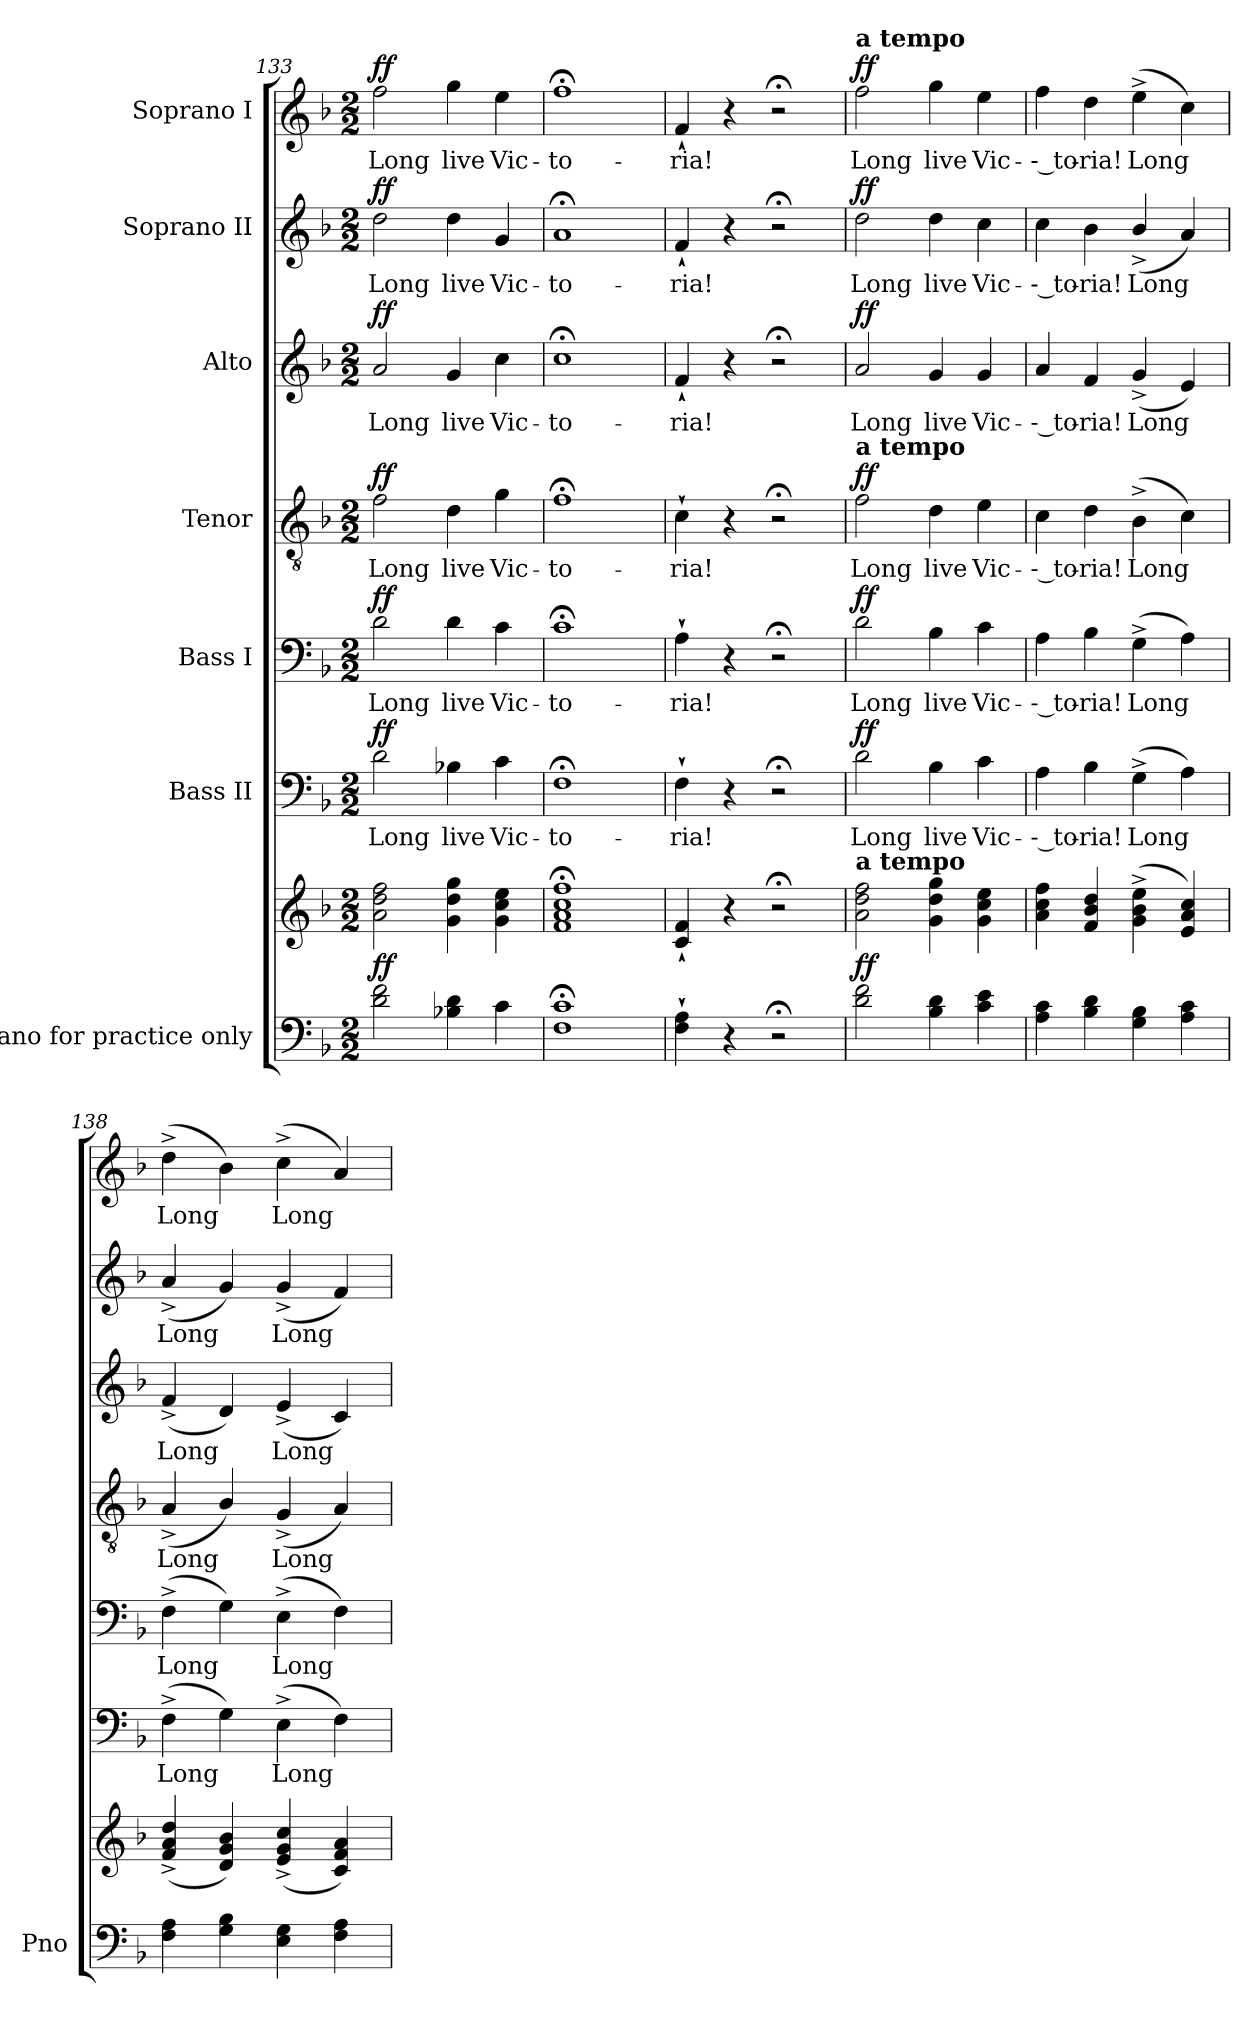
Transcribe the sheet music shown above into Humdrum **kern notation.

**kern	**kern	**dynam	**kern	**text	**dynam	**kern	**text	**dynam	**kern	**text	**dynam	**kern	**text	**dynam	**kern	**text	**dynam	**kern	**text	**dynam
*part7	*part7	*part7	*part6	*part6	*part6	*part5	*part5	*part5	*part4	*part4	*part4	*part3	*part3	*part3	*part2	*part2	*part2	*part1	*part1	*part1
*staff8	*staff7	*staff7/8	*staff6	*staff6	*staff6	*staff5	*staff5	*staff5	*staff4	*staff4	*staff4	*staff3	*staff3	*staff3	*staff2	*staff2	*staff2	*staff1	*staff1	*staff1
*I"Piano for practice only	*	*	*I"Bass II	*	*	*I"Bass I	*	*	*I"Tenor	*	*	*I"Alto	*	*	*I"Soprano II	*	*	*I"Soprano I	*	*
*I'Pno	*	*	*	*	*	*	*	*	*	*	*	*	*	*	*	*	*	*	*	*
*clefF4	*clefG2	*	*clefF4	*	*	*clefF4	*	*	*clefGv2	*	*	*clefG2	*	*	*clefG2	*	*	*clefG2	*	*
*k[b-]	*k[b-]	*	*k[b-]	*	*	*k[b-]	*	*	*k[b-]	*	*	*k[b-]	*	*	*k[b-]	*	*	*k[b-]	*	*
*M2/2	*M2/2	*	*M2/2	*	*	*M2/2	*	*	*M2/2	*	*	*M2/2	*	*	*M2/2	*	*	*M2/2	*	*
=133	=133	=133	=133	=133	=133	=133	=133	=133	=133	=133	=133	=133	=133	=133	=133	=133	=133	=133	=133	=133
!	!	!LO:DY:b	!	!	!LO:DY:a	!	!	!LO:DY:a	!	!	!LO:DY:a	!	!	!LO:DY:a	!	!	!LO:DY:a	!	!	!LO:DY:a
2d\ 2f\	2a\ 2dd\ 2ff\	ff	2d\	Long	ff	2d\	Long	ff	2f\	Long	ff	2a/	Long	ff	2dd\	Long	ff	2ff\	Long	ff
4B-X\ 4d\	4g\ 4dd\ 4gg\	.	4B-X\	live	.	4d\	live	.	4d\	live	.	4g/	live	.	4dd\	live	.	4gg\	live	.
4c\	4g\ 4cc\ 4ee\	.	4c\	Vic-	.	4c\	Vic-	.	4g\	Vic-	.	4cc\	Vic-	.	4g/	Vic-	.	4ee\	Vic-	.
=134	=134	=134	=134	=134	=134	=134	=134	=134	=134	=134	=134	=134	=134	=134	=134	=134	=134	=134	=134	=134
1F;< 1c;<	1f;< 1a;< 1cc;< 1ff;<	.	1F;<	-to-	.	1c;<	-to-	.	1f;<	-to-	.	1cc;<	-to-	.	1a;<	-to-	.	1ff;<	-to-	.
=135	=135	=135	=135	=135	=135	=135	=135	=135	=135	=135	=135	=135	=135	=135	=135	=135	=135	=135	=135	=135
4F\` 4A\`	4c/` 4f/`	.	4F`\	-ria!	.	4A`\	-ria!	.	4c`\	-ria!	.	4f`/	-ria!	.	4f`/	-ria!	.	4f`/	-ria!	.
4r	4r	.	4r	.	.	4r	.	.	4r	.	.	4r	.	.	4r	.	.	4r	.	.
2r;<	2r;<	.	2r;<	.	.	2r;<	.	.	2r;<	.	.	2r;<	.	.	2r;<	.	.	2r;<	.	.
=136	=136	=136	=136	=136	=136	=136	=136	=136	=136	=136	=136	=136	=136	=136	=136	=136	=136	=136	=136	=136
!	!	!	!	!	!	!	!	!	!	!	!	!	!	!	!	!	!	!LO:TX:a:B:t=a tempo	!	!
!	!	!	!	!	!	!	!	!	!LO:TX:a:B:t=a tempo	!	!	!	!	!	!	!	!	!	!	!
!	!LO:TX:a:B:t=a tempo	!	!	!	!	!	!	!	!	!	!	!	!	!	!	!	!	!	!	!
!	!	!LO:DY:b	!	!	!LO:DY:a	!	!	!LO:DY:a	!	!	!LO:DY:a	!	!	!LO:DY:a	!	!	!LO:DY:a	!	!	!LO:DY:a
2d\ 2f\	2a\ 2dd\ 2ff\	ff	2d\	Long	ff	2d\	Long	ff	2f\	Long	ff	2a/	Long	ff	2dd\	Long	ff	2ff\	Long	ff
4B-\ 4d\	4g\ 4dd\ 4gg\	.	4B-\	live	.	4B-\	live	.	4d\	live	.	4g/	live	.	4dd\	live	.	4gg\	live	.
4c\ 4e\	4g\ 4cc\ 4ee\	.	4c\	Vic-	.	4c\	Vic-	.	4e\	Vic-	.	4g/	Vic-	.	4cc\	Vic-	.	4ee\	Vic-	.
=137	=137	=137	=137	=137	=137	=137	=137	=137	=137	=137	=137	=137	=137	=137	=137	=137	=137	=137	=137	=137
4A\ 4c\	4a\ 4cc\ 4ff\	.	4A\	-- to-	.	4A\	-- to-	.	4c\	-- to-	.	4a/	-- to-	.	4cc\	-- to-	.	4ff\	-- to-	.
4B-\ 4d\	4f/ 4b-/ 4dd/	.	4B-\	-ria!	.	4B-\	-ria!	.	4d\	-ria!	.	4f/	-ria!	.	4b-\	-ria!	.	4dd\	-ria!	.
4G\ 4B-\	(4g\^ 4b-\^ 4ee\^	.	(4G^>\	Long	.	(4G^>\	Long	.	(4B-^>\	Long	.	(4g^>/	Long	.	(4b-^>/	Long	.	(4ee^\	Long	.
4A\ 4c\	4e/ 4a/ 4cc/)	.	4A\)	.	.	4A\)	.	.	4c\)	.	.	4e/)	.	.	4a/)	.	.	4cc\)	.	.
=138	=138	=138	=138	=138	=138	=138	=138	=138	=138	=138	=138	=138	=138	=138	=138	=138	=138	=138	=138	=138
4F\ 4A\	(>4f/^> 4a/^> 4dd/^>	.	(4F^>\	Long	.	(4F^>\	Long	.	(4A^>/	Long	.	(4f^>/	Long	.	(4a^>/	Long	.	(4dd^\	Long	.
4G\ 4B-\	4d/ 4g/ 4b-/)	.	4G\)	.	.	4G\)	.	.	4B-/)	.	.	4d/)	.	.	4g/)	.	.	4b-\)	.	.
4E\ 4G\	(>4e/^> 4g/^> 4cc/^>	.	(>4E^>\	Long	.	(>4E^>\	Long	.	(<4G^>/	Long	.	(>4e^>/	Long	.	(4g^>/	Long	.	(4cc^\	Long	.
4F\ 4A\	4c/ 4f/ 4a/)	.	4F\)	.	.	4F\)	.	.	4A/)	.	.	4c/)	.	.	4f/)	.	.	4a/)	.	.
=	=	=	=	=	=	=	=	=	=	=	=	=	=	=	=	=	=	=	=	=
*-	*-	*-	*-	*-	*-	*-	*-	*-	*-	*-	*-	*-	*-	*-	*-	*-	*-	*-	*-	*-
